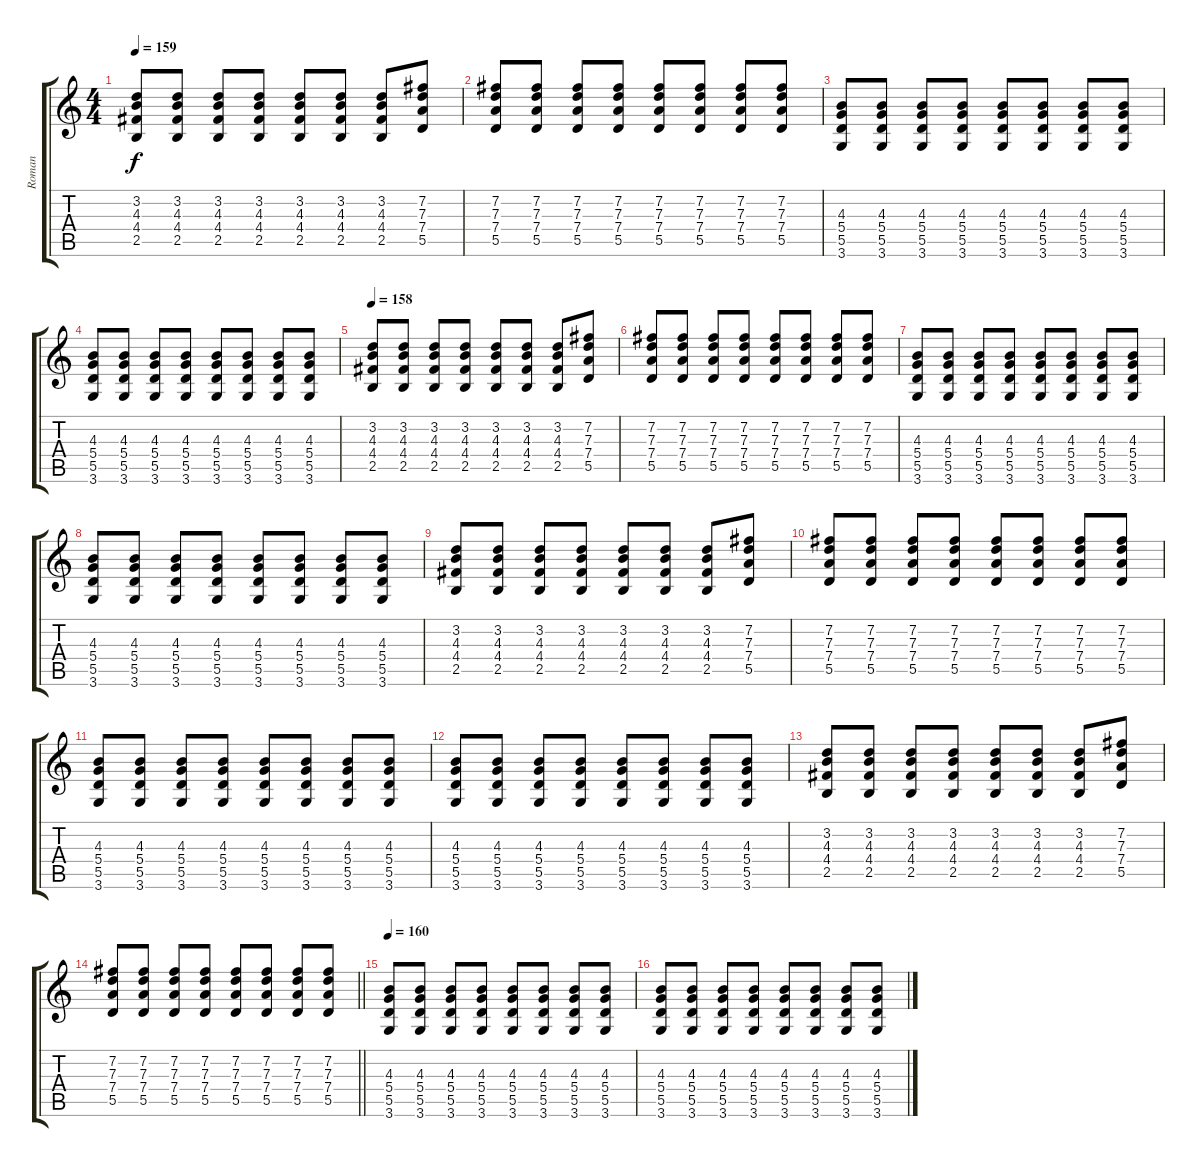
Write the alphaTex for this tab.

\track ("Roman" "Roman") {instrument overdrivenguitar}
\staff {score tabs}
\tuning (E4 B3 G3 D3 A2 E2) {hide}
\ts (4 4)
\section ("" "")
\tempo 159
\clef g2
\ks c
(3.2 4.3 4.4 2.5).8{dy f} (3.2 4.3 4.4 2.5).8 (3.2 4.3 4.4 2.5).8 (3.2 4.3 4.4 2.5).8 (3.2 4.3 4.4 2.5).8 (3.2 4.3 4.4 2.5).8 (3.2 4.3 4.4 2.5).8 (7.2 7.3 7.4 5.5).8 |
(7.2 7.3 7.4 5.5).8 (7.2 7.3 7.4 5.5).8 (7.2 7.3 7.4 5.5).8 (7.2 7.3 7.4 5.5).8 (7.2 7.3 7.4 5.5).8 (7.2 7.3 7.4 5.5).8 (7.2 7.3 7.4 5.5).8 (7.2 7.3 7.4 5.5).8 |
(4.3 5.4 5.5 3.6).8 (4.3 5.4 5.5 3.6).8 (4.3 5.4 5.5 3.6).8 (4.3 5.4 5.5 3.6).8 (4.3 5.4 5.5 3.6).8 (4.3 5.4 5.5 3.6).8 (4.3 5.4 5.5 3.6).8 (4.3 5.4 5.5 3.6).8 |
(4.3 5.4 5.5 3.6).8 (4.3 5.4 5.5 3.6).8 (4.3 5.4 5.5 3.6).8 (4.3 5.4 5.5 3.6).8 (4.3 5.4 5.5 3.6).8 (4.3 5.4 5.5 3.6).8 (4.3 5.4 5.5 3.6).8 (4.3 5.4 5.5 3.6).8 |
\tempo 158
(3.2 4.3 4.4 2.5).8 (3.2 4.3 4.4 2.5).8 (3.2 4.3 4.4 2.5).8 (3.2 4.3 4.4 2.5).8 (3.2 4.3 4.4 2.5).8 (3.2 4.3 4.4 2.5).8 (3.2 4.3 4.4 2.5).8 (7.2 7.3 7.4 5.5).8 |
(7.2 7.3 7.4 5.5).8 (7.2 7.3 7.4 5.5).8 (7.2 7.3 7.4 5.5).8 (7.2 7.3 7.4 5.5).8 (7.2 7.3 7.4 5.5).8 (7.2 7.3 7.4 5.5).8 (7.2 7.3 7.4 5.5).8 (7.2 7.3 7.4 5.5).8 |
(4.3 5.4 5.5 3.6).8 (4.3 5.4 5.5 3.6).8 (4.3 5.4 5.5 3.6).8 (4.3 5.4 5.5 3.6).8 (4.3 5.4 5.5 3.6).8 (4.3 5.4 5.5 3.6).8 (4.3 5.4 5.5 3.6).8 (4.3 5.4 5.5 3.6).8 |
(4.3 5.4 5.5 3.6).8 (4.3 5.4 5.5 3.6).8 (4.3 5.4 5.5 3.6).8 (4.3 5.4 5.5 3.6).8 (4.3 5.4 5.5 3.6).8 (4.3 5.4 5.5 3.6).8 (4.3 5.4 5.5 3.6).8 (4.3 5.4 5.5 3.6).8 |
(3.2 4.3 4.4 2.5).8 (3.2 4.3 4.4 2.5).8 (3.2 4.3 4.4 2.5).8 (3.2 4.3 4.4 2.5).8 (3.2 4.3 4.4 2.5).8 (3.2 4.3 4.4 2.5).8 (3.2 4.3 4.4 2.5).8 (7.2 7.3 7.4 5.5).8 |
(7.2 7.3 7.4 5.5).8 (7.2 7.3 7.4 5.5).8 (7.2 7.3 7.4 5.5).8 (7.2 7.3 7.4 5.5).8 (7.2 7.3 7.4 5.5).8 (7.2 7.3 7.4 5.5).8 (7.2 7.3 7.4 5.5).8 (7.2 7.3 7.4 5.5).8 |
(4.3 5.4 5.5 3.6).8 (4.3 5.4 5.5 3.6).8 (4.3 5.4 5.5 3.6).8 (4.3 5.4 5.5 3.6).8 (4.3 5.4 5.5 3.6).8 (4.3 5.4 5.5 3.6).8 (4.3 5.4 5.5 3.6).8 (4.3 5.4 5.5 3.6).8 |
(4.3 5.4 5.5 3.6).8 (4.3 5.4 5.5 3.6).8 (4.3 5.4 5.5 3.6).8 (4.3 5.4 5.5 3.6).8 (4.3 5.4 5.5 3.6).8 (4.3 5.4 5.5 3.6).8 (4.3 5.4 5.5 3.6).8 (4.3 5.4 5.5 3.6).8 |
(3.2 4.3 4.4 2.5).8 (3.2 4.3 4.4 2.5).8 (3.2 4.3 4.4 2.5).8 (3.2 4.3 4.4 2.5).8 (3.2 4.3 4.4 2.5).8 (3.2 4.3 4.4 2.5).8 (3.2 4.3 4.4 2.5).8 (7.2 7.3 7.4 5.5).8 |
\barLineRight lightlight
(7.2 7.3 7.4 5.5).8 (7.2 7.3 7.4 5.5).8 (7.2 7.3 7.4 5.5).8 (7.2 7.3 7.4 5.5).8 (7.2 7.3 7.4 5.5).8 (7.2 7.3 7.4 5.5).8 (7.2 7.3 7.4 5.5).8 (7.2 7.3 7.4 5.5).8 |
\section ("" "")
\tempo 160
(4.3 5.4 5.5 3.6).8 (4.3 5.4 5.5 3.6).8 (4.3 5.4 5.5 3.6).8 (4.3 5.4 5.5 3.6).8 (4.3 5.4 5.5 3.6).8 (4.3 5.4 5.5 3.6).8 (4.3 5.4 5.5 3.6).8 (4.3 5.4 5.5 3.6).8 |
(4.3 5.4 5.5 3.6).8 (4.3 5.4 5.5 3.6).8 (4.3 5.4 5.5 3.6).8 (4.3 5.4 5.5 3.6).8 (4.3 5.4 5.5 3.6).8 (4.3 5.4 5.5 3.6).8 (4.3 5.4 5.5 3.6).8 (4.3 5.4 5.5 3.6).8
